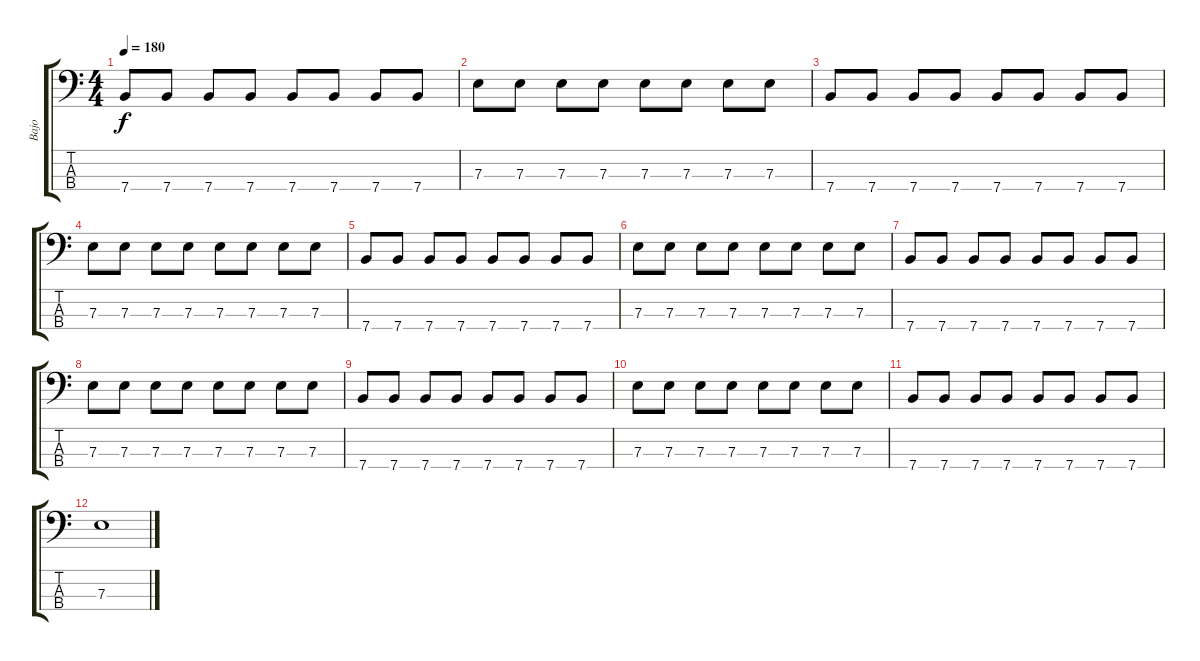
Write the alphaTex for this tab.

\track ("Bajo" "Bajo") {instrument electricbassfinger}
\staff {score tabs}
\tuning (G2 D2 A1 E1) {hide}
\ts (4 4)
\tempo 180
\clef f4
\ks c
7.4.8{dy f} 7.4.8 7.4.8 7.4.8 7.4.8 7.4.8 7.4.8 7.4.8 |
7.3.8 7.3.8 7.3.8 7.3.8 7.3.8 7.3.8 7.3.8 7.3.8 |
7.4.8 7.4.8 7.4.8 7.4.8 7.4.8 7.4.8 7.4.8 7.4.8 |
7.3.8 7.3.8 7.3.8 7.3.8 7.3.8 7.3.8 7.3.8 7.3.8 |
7.4.8 7.4.8 7.4.8 7.4.8 7.4.8 7.4.8 7.4.8 7.4.8 |
7.3.8 7.3.8 7.3.8 7.3.8 7.3.8 7.3.8 7.3.8 7.3.8 |
7.4.8 7.4.8 7.4.8 7.4.8 7.4.8 7.4.8 7.4.8 7.4.8 |
7.3.8 7.3.8 7.3.8 7.3.8 7.3.8 7.3.8 7.3.8 7.3.8 |
7.4.8 7.4.8 7.4.8 7.4.8 7.4.8 7.4.8 7.4.8 7.4.8 |
7.3.8 7.3.8 7.3.8 7.3.8 7.3.8 7.3.8 7.3.8 7.3.8 |
7.4.8 7.4.8 7.4.8 7.4.8 7.4.8 7.4.8 7.4.8 7.4.8 |
7.3.1
